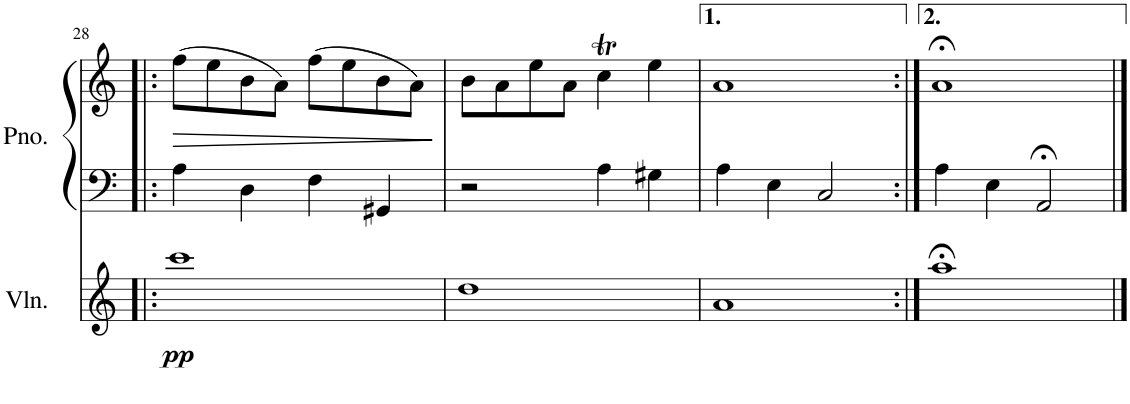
**kern	**dynam	**kern	**kern	**dynam
*part2	*part2	*part1	*part1	*part1
*staff3	*staff3	*staff2	*staff1	*staff1/2
*I"Violin	*	*I"Piano	*	*
*I'Vln.	*	*I'Pno.	*	*
!!LO:PB:g=z
*clefG2	*	*clefF4	*clefG2	*
*k[]	*	*k[]	*k[]	*
*M4/4	*	*M4/4	*M4/4	*
=28!|:	=28!|:	=28!|:	=28!|:	=28!|:
!	!LO:DY:b	!	!	!LO:HP:b
1ccc	pp	4A\	(8ff\L	>
.	.	.	8ee\	.
.	.	4D\	8b\	.
.	.	.	8a\J)	.
.	.	4F\	(8ff\L	.
.	.	.	8ee\	.
.	.	4GG#X/	8b\	.
.	.	.	8a\J)	.
.	.	.	.	]
=29	=29	=29	=29	=29
1dd	.	2r	8b\L	.
.	.	.	8a\	.
.	.	.	8ee\	.
.	.	.	8a\J	.
.	.	4A\	4ccT\	.
.	.	4G#X\	4ee\	.
=30	=30	=30	=30	=30
1a	.	4A\	1a	.
.	.	4E\	.	.
.	.	2C/	.	.
=31:|!	=31:|!	=31:|!	=31:|!	=31:|!
1aa;<	.	4A\	1a;<	.
.	.	4E\	.	.
.	.	2AA;</	.	.
==	==	==	==	==
*-	*-	*-	*-	*-
